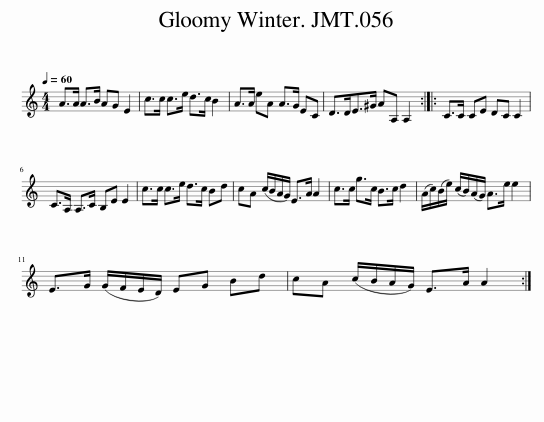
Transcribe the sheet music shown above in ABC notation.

X:1
L:1/8
Q:1/4=60
M:4/4
I:linebreak $
K:C
V:1 treble
V:1
 A>A A>B AG E2 | c>c c>e d>c B2 | A>A eA A>G EC | D>DE>^G AA, A,2 :: C>C CE DC C2 |$ %5
 C>A, A,>C B,E E2 | c>c c>e d>c Bd | cA (c/B/A/G/) E>A A2 | c>c g>c B>c d2 | (A/c/)(B/e/) (c/B/)(A/G/) A>e e2 |$ %10
 E>G (G/F/E/D/) EG Bd | cA (c/B/A/G/) E>A A2 :| %12
